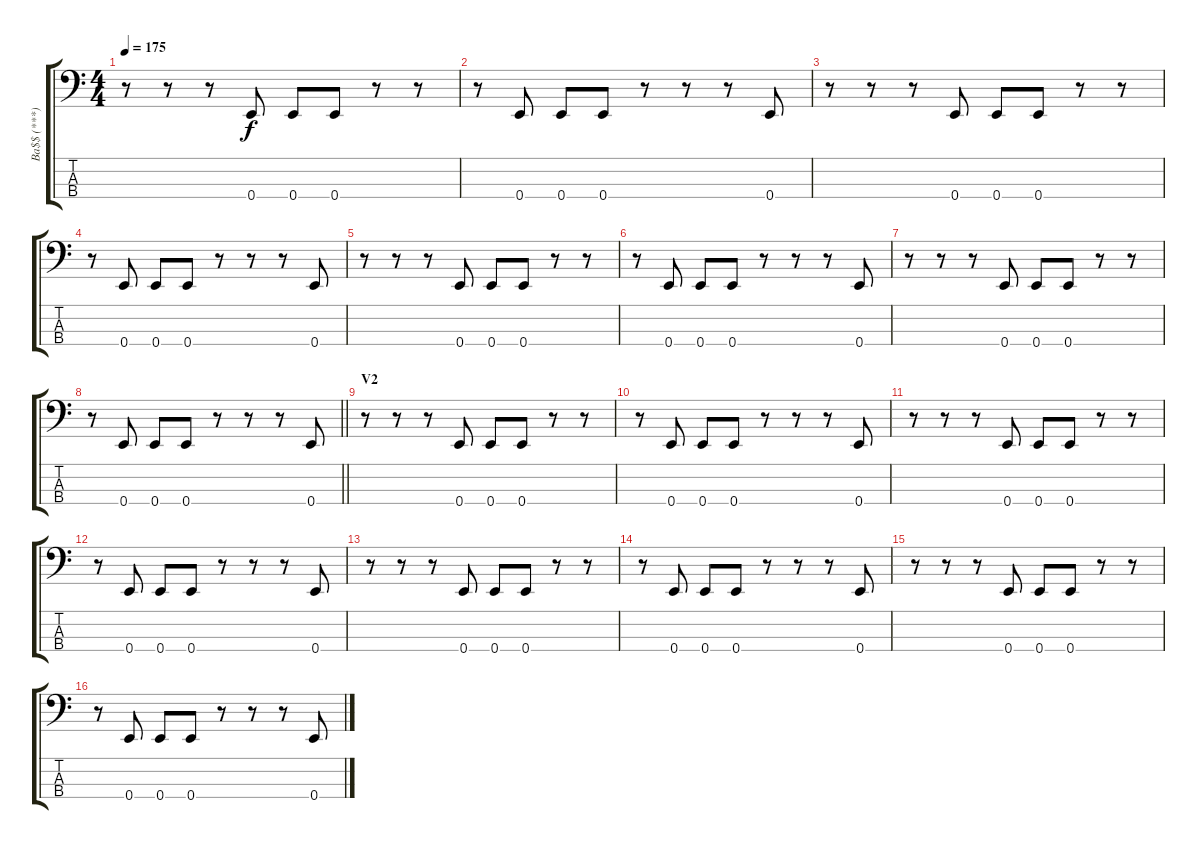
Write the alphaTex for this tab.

\track ("Ba$$ (***)" "Ba$$ (***)") {instrument electricbasspick}
\staff {score tabs}
\tuning (G2 D2 A1 E1) {hide}
\ts (4 4)
\tempo 175
\clef f4
\ks c
r.8{dy f} r.8 r.8 0.4.8 0.4.8 0.4.8 r.8 r.8 |
r.8 0.4.8 0.4.8 0.4.8 r.8 r.8 r.8 0.4.8 |
r.8 r.8 r.8 0.4.8 0.4.8 0.4.8 r.8 r.8 |
r.8 0.4.8 0.4.8 0.4.8 r.8 r.8 r.8 0.4.8 |
r.8 r.8 r.8 0.4.8 0.4.8 0.4.8 r.8 r.8 |
r.8 0.4.8 0.4.8 0.4.8 r.8 r.8 r.8 0.4.8 |
r.8 r.8 r.8 0.4.8 0.4.8 0.4.8 r.8 r.8 |
\barLineRight lightlight
r.8 0.4.8 0.4.8 0.4.8 r.8 r.8 r.8 0.4.8 |
\section ("" "V2")
r.8 r.8 r.8 0.4.8 0.4.8 0.4.8 r.8 r.8 |
r.8 0.4.8 0.4.8 0.4.8 r.8 r.8 r.8 0.4.8 |
r.8 r.8 r.8 0.4.8 0.4.8 0.4.8 r.8 r.8 |
r.8 0.4.8 0.4.8 0.4.8 r.8 r.8 r.8 0.4.8 |
r.8 r.8 r.8 0.4.8 0.4.8 0.4.8 r.8 r.8 |
r.8 0.4.8 0.4.8 0.4.8 r.8 r.8 r.8 0.4.8 |
r.8 r.8 r.8 0.4.8 0.4.8 0.4.8 r.8 r.8 |
r.8 0.4.8 0.4.8 0.4.8 r.8 r.8 r.8 0.4.8
